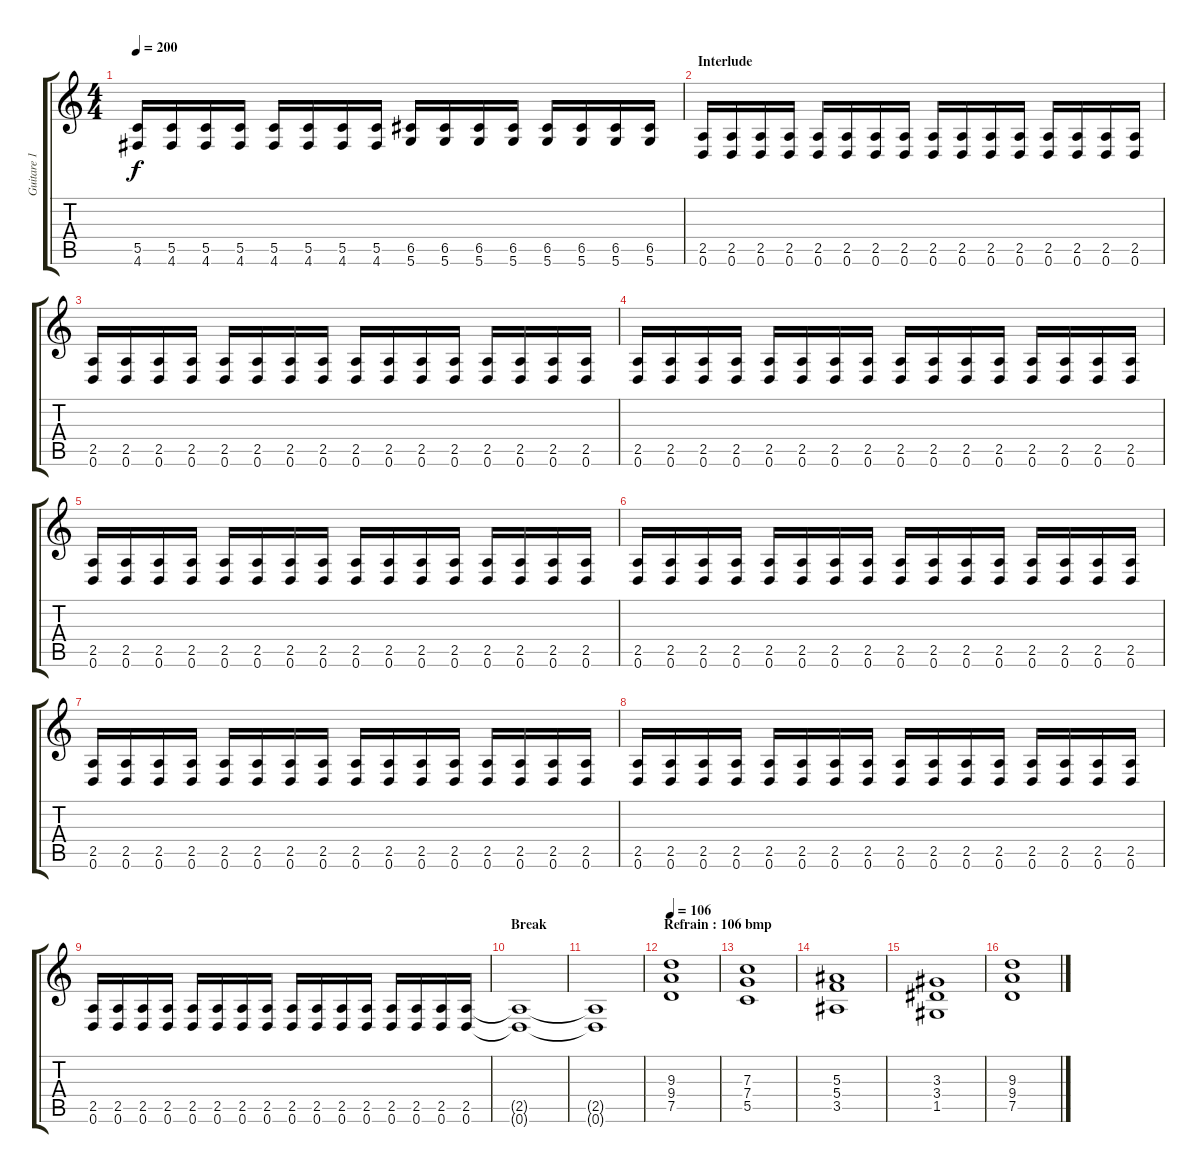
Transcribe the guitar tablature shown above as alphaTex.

\track ("Guitare 1" "Guitare 1") {instrument distortionguitar}
\staff {score tabs}
\tuning (D4 A3 F3 C3 G2 D2) {hide}
\ts (4 4)
\tempo 200
\clef g2
\ks c
(5.5 4.6).16{dy f} (5.5 4.6).16 (5.5 4.6).16 (5.5 4.6).16 (5.5 4.6).16 (5.5 4.6).16 (5.5 4.6).16 (5.5 4.6).16 (6.5 5.6).16 (6.5 5.6).16 (6.5 5.6).16 (6.5 5.6).16 (6.5 5.6).16 (6.5 5.6).16 (6.5 5.6).16 (6.5 5.6).16 |
\section ("" "Interlude")
(2.5 0.6).16 (2.5 0.6).16 (2.5 0.6).16 (2.5 0.6).16 (2.5 0.6).16 (2.5 0.6).16 (2.5 0.6).16 (2.5 0.6).16 (2.5 0.6).16 (2.5 0.6).16 (2.5 0.6).16 (2.5 0.6).16 (2.5 0.6).16 (2.5 0.6).16 (2.5 0.6).16 (2.5 0.6).16 |
(2.5 0.6).16 (2.5 0.6).16 (2.5 0.6).16 (2.5 0.6).16 (2.5 0.6).16 (2.5 0.6).16 (2.5 0.6).16 (2.5 0.6).16 (2.5 0.6).16 (2.5 0.6).16 (2.5 0.6).16 (2.5 0.6).16 (2.5 0.6).16 (2.5 0.6).16 (2.5 0.6).16 (2.5 0.6).16 |
(2.5 0.6).16 (2.5 0.6).16 (2.5 0.6).16 (2.5 0.6).16 (2.5 0.6).16 (2.5 0.6).16 (2.5 0.6).16 (2.5 0.6).16 (2.5 0.6).16 (2.5 0.6).16 (2.5 0.6).16 (2.5 0.6).16 (2.5 0.6).16 (2.5 0.6).16 (2.5 0.6).16 (2.5 0.6).16 |
(2.5 0.6).16 (2.5 0.6).16 (2.5 0.6).16 (2.5 0.6).16 (2.5 0.6).16 (2.5 0.6).16 (2.5 0.6).16 (2.5 0.6).16 (2.5 0.6).16 (2.5 0.6).16 (2.5 0.6).16 (2.5 0.6).16 (2.5 0.6).16 (2.5 0.6).16 (2.5 0.6).16 (2.5 0.6).16 |
(2.5 0.6).16 (2.5 0.6).16 (2.5 0.6).16 (2.5 0.6).16 (2.5 0.6).16 (2.5 0.6).16 (2.5 0.6).16 (2.5 0.6).16 (2.5 0.6).16 (2.5 0.6).16 (2.5 0.6).16 (2.5 0.6).16 (2.5 0.6).16 (2.5 0.6).16 (2.5 0.6).16 (2.5 0.6).16 |
(2.5 0.6).16 (2.5 0.6).16 (2.5 0.6).16 (2.5 0.6).16 (2.5 0.6).16 (2.5 0.6).16 (2.5 0.6).16 (2.5 0.6).16 (2.5 0.6).16 (2.5 0.6).16 (2.5 0.6).16 (2.5 0.6).16 (2.5 0.6).16 (2.5 0.6).16 (2.5 0.6).16 (2.5 0.6).16 |
(2.5 0.6).16 (2.5 0.6).16 (2.5 0.6).16 (2.5 0.6).16 (2.5 0.6).16 (2.5 0.6).16 (2.5 0.6).16 (2.5 0.6).16 (2.5 0.6).16 (2.5 0.6).16 (2.5 0.6).16 (2.5 0.6).16 (2.5 0.6).16 (2.5 0.6).16 (2.5 0.6).16 (2.5 0.6).16 |
(2.5 0.6).16 (2.5 0.6).16 (2.5 0.6).16 (2.5 0.6).16 (2.5 0.6).16 (2.5 0.6).16 (2.5 0.6).16 (2.5 0.6).16 (2.5 0.6).16 (2.5 0.6).16 (2.5 0.6).16 (2.5 0.6).16 (2.5 0.6).16 (2.5 0.6).16 (2.5 0.6).16 (2.5 0.6).16 |
\section ("" "Break")
(2.5{t} 0.6{t}).1 |
(2.5{t} 0.6{t}).1 |
\section ("" "Refrain : 106 bmp")
\tempo 106
(9.3 9.4 7.5).1{volume 14} |
(7.3 7.4 5.5).1 |
(5.3 5.4 3.5).1 |
(3.3 3.4 1.5).1 |
(9.3 9.4 7.5).1{volume 14}
